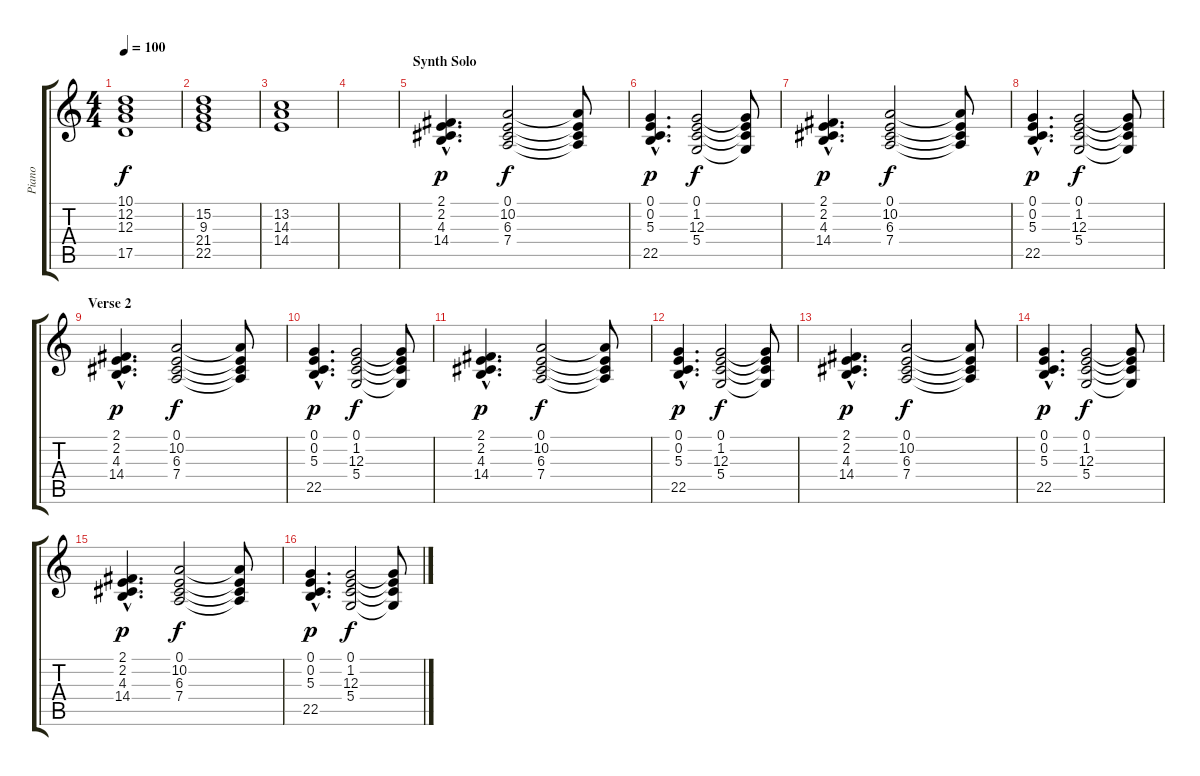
\track ("Piano" "Piano") {instrument electricgrandpiano}
\staff {score tabs}
\tuning (E4 B3 G3 D3 A2 E2) {hide}
\ts (4 4)
\tempo 100
\clef g2
\ks c
(10.1 12.2 12.3 17.5).1{dy f} |
(15.2 9.3 21.4 22.5).1 |
(13.2 14.3 14.4).1 |
|
\section ("" "Synth Solo")
(2.1{hac} 2.2{hac} 4.3{hac} 14.4{hac}).4{d dy p} (0.1 10.2 6.3 7.4).2{dy f} (0.1{t} 10.2{t} 6.3{t} 7.4{t}).8 |
(0.1{hac} 0.2{hac} 5.3{hac} 22.5{hac}).4{d dy p} (0.1 1.2 12.3 5.4).2{dy f} (0.1{t} 1.2{t} 12.3{t} 5.4{t}).8 |
(2.1{hac} 2.2{hac} 4.3{hac} 14.4{hac}).4{d dy p} (0.1 10.2 6.3 7.4).2{dy f} (0.1{t} 10.2{t} 6.3{t} 7.4{t}).8 |
(0.1{hac} 0.2{hac} 5.3{hac} 22.5{hac}).4{d dy p} (0.1 1.2 12.3 5.4).2{dy f} (0.1{t} 1.2{t} 12.3{t} 5.4{t}).8 |
\section ("" "Verse 2")
(2.1{hac} 2.2{hac} 4.3{hac} 14.4{hac}).4{d dy p} (0.1 10.2 6.3 7.4).2{dy f} (0.1{t} 10.2{t} 6.3{t} 7.4{t}).8 |
(0.1{hac} 0.2{hac} 5.3{hac} 22.5{hac}).4{d dy p} (0.1 1.2 12.3 5.4).2{dy f} (0.1{t} 1.2{t} 12.3{t} 5.4{t}).8 |
(2.1{hac} 2.2{hac} 4.3{hac} 14.4{hac}).4{d dy p} (0.1 10.2 6.3 7.4).2{dy f} (0.1{t} 10.2{t} 6.3{t} 7.4{t}).8 |
(0.1{hac} 0.2{hac} 5.3{hac} 22.5{hac}).4{d dy p} (0.1 1.2 12.3 5.4).2{dy f} (0.1{t} 1.2{t} 12.3{t} 5.4{t}).8 |
(2.1{hac} 2.2{hac} 4.3{hac} 14.4{hac}).4{d dy p} (0.1 10.2 6.3 7.4).2{dy f} (0.1{t} 10.2{t} 6.3{t} 7.4{t}).8 |
(0.1{hac} 0.2{hac} 5.3{hac} 22.5{hac}).4{d dy p} (0.1 1.2 12.3 5.4).2{dy f} (0.1{t} 1.2{t} 12.3{t} 5.4{t}).8 |
(2.1{hac} 2.2{hac} 4.3{hac} 14.4{hac}).4{d dy p} (0.1 10.2 6.3 7.4).2{dy f} (0.1{t} 10.2{t} 6.3{t} 7.4{t}).8 |
(0.1{hac} 0.2{hac} 5.3{hac} 22.5{hac}).4{d dy p} (0.1 1.2 12.3 5.4).2{dy f} (0.1{t} 1.2{t} 12.3{t} 5.4{t}).8
